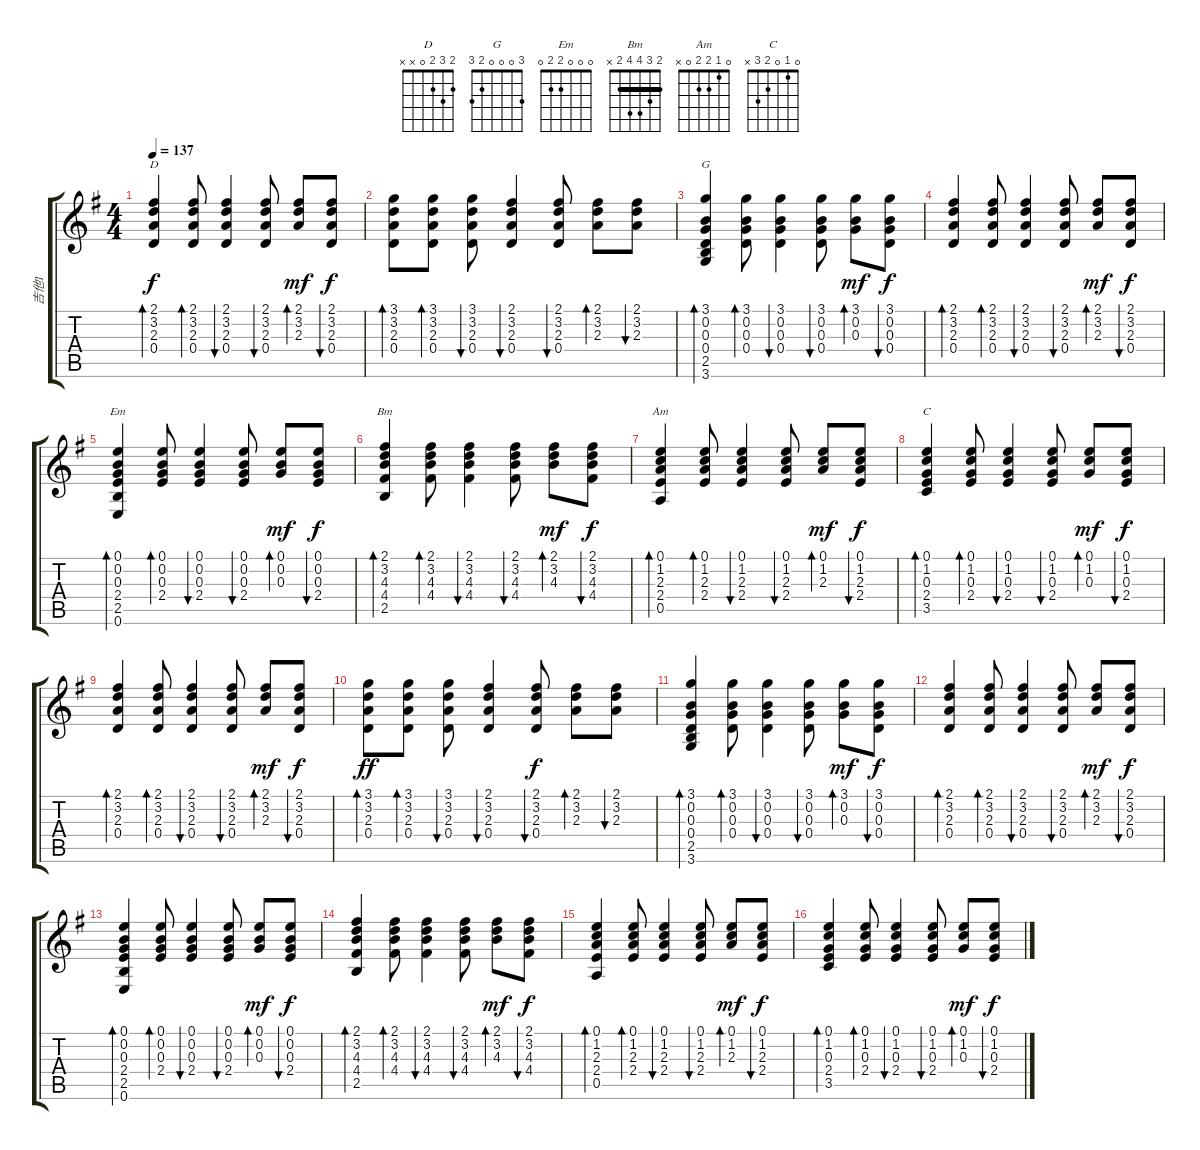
\track ("吉他1" "吉他1") {instrument acousticguitarsteel}
\staff {score tabs}
\tuning (E4 B3 G3 D3 A2 E2) {hide}
\chord ("D" 2 3 2 0 x x)
\chord ("G" 3 0 0 0 2 3)
\chord ("Em" 0 0 0 2 2 0)
\chord ("Bm" 2 3 4 4 2 x) {barre 2}
\chord ("Am" 0 1 2 2 0 x)
\chord ("C" 0 1 0 2 3 x)
\ts (4 4)
\tempo 137
\clef g2
\ks g
(2.1 3.2 2.3 0.4).4{bd 60 ch "D" dy f} (2.1 3.2 2.3 0.4).8{bd 60} (2.1 3.2 2.3 0.4).4{bu 60} (2.1 3.2 2.3 0.4).8{bu 60} (2.1 3.2 2.3).8{bd 60 dy mf} (2.1 3.2 2.3 0.4).8{bu 60 dy f} |
(3.1 3.2 2.3 0.4).8{bd 60} (3.1 3.2 2.3 0.4).8{bd 60} (3.1 3.2 2.3 0.4).8{bu 60} (2.1 3.2 2.3 0.4).4{bu 60} (2.1 3.2 2.3 0.4).8{bu 60} (2.1 3.2 2.3).8{bd 60} (2.1 3.2 2.3).8{bu 60} |
(3.1 0.2 0.3 0.4 2.5 3.6).4{bd 60 ch "G"} (3.1 0.2 0.3 0.4).8{bd 60} (3.1 0.2 0.3 0.4).4{bu 60} (3.1 0.2 0.3 0.4).8{bu 60} (3.1 0.2 0.3).8{bd 60 dy mf} (3.1 0.2 0.3 0.4).8{bu 60 dy f} |
(2.1 3.2 2.3 0.4).4{bd 60} (2.1 3.2 2.3 0.4).8{bd 60} (2.1 3.2 2.3 0.4).4{bu 60} (2.1 3.2 2.3 0.4).8{bu 60} (2.1 3.2 2.3).8{bd 60 dy mf} (2.1 3.2 2.3 0.4).8{bu 60 dy f} |
(0.1 0.2 0.3 2.4 2.5 0.6).4{bd 60 ch "Em"} (0.1 0.2 0.3 2.4).8{bd 60} (0.1 0.2 0.3 2.4).4{bu 60} (0.1 0.2 0.3 2.4).8{bu 60} (0.1 0.2 0.3).8{bd 60 dy mf} (0.1 0.2 0.3 2.4).8{bu 60 dy f} |
(2.1 3.2 4.3 4.4 2.5).4{bd 60 ch "Bm"} (2.1 3.2 4.3 4.4).8{bd 60} (2.1 3.2 4.3 4.4).4{bu 60} (2.1 3.2 4.3 4.4).8{bu 60} (2.1 3.2 4.3).8{bd 60 dy mf} (2.1 3.2 4.3 4.4).8{bu 60 dy f} |
(0.1 1.2 2.3 2.4 0.5).4{bd 60 ch "Am"} (0.1 1.2 2.3 2.4).8{bd 60} (0.1 1.2 2.3 2.4).4{bu 60} (0.1 1.2 2.3 2.4).8{bu 60} (0.1 1.2 2.3).8{bd 60 dy mf} (0.1 1.2 2.3 2.4).8{bu 60 dy f} |
(0.1 1.2 0.3 2.4 3.5).4{bd 60 ch "C"} (0.1 1.2 0.3 2.4).8{bd 60} (0.1 1.2 0.3 2.4).4{bu 60} (0.1 1.2 0.3 2.4).8{bu 60} (0.1 1.2 0.3).8{bd 60 dy mf} (0.1 1.2 0.3 2.4).8{bu 60 dy f} |
(2.1 3.2 2.3 0.4).4{bd 60} (2.1 3.2 2.3 0.4).8{bd 60} (2.1 3.2 2.3 0.4).4{bu 60} (2.1 3.2 2.3 0.4).8{bu 60} (2.1 3.2 2.3).8{bd 60 dy mf} (2.1 3.2 2.3 0.4).8{bu 60 dy f} |
(3.1 3.2 2.3 0.4).8{bd 60 dy ff} (3.1 3.2 2.3 0.4).8{bd 60} (3.1 3.2 2.3 0.4).8{bu 60} (2.1 3.2 2.3 0.4).4{bu 60} (2.1 3.2 2.3 0.4).8{bu 60 dy f} (2.1 3.2 2.3).8{bd 60} (2.1 3.2 2.3).8{bu 60} |
(3.1 0.2 0.3 0.4 2.5 3.6).4{bd 60} (3.1 0.2 0.3 0.4).8{bd 60} (3.1 0.2 0.3 0.4).4{bu 60} (3.1 0.2 0.3 0.4).8{bu 60} (3.1 0.2 0.3).8{bd 60 dy mf} (3.1 0.2 0.3 0.4).8{bu 60 dy f} |
(2.1 3.2 2.3 0.4).4{bd 60} (2.1 3.2 2.3 0.4).8{bd 60} (2.1 3.2 2.3 0.4).4{bu 60} (2.1 3.2 2.3 0.4).8{bu 60} (2.1 3.2 2.3).8{bd 60 dy mf} (2.1 3.2 2.3 0.4).8{bu 60 dy f} |
(0.1 0.2 0.3 2.4 2.5 0.6).4{bd 60} (0.1 0.2 0.3 2.4).8{bd 60} (0.1 0.2 0.3 2.4).4{bu 60} (0.1 0.2 0.3 2.4).8{bu 60} (0.1 0.2 0.3).8{bd 60 dy mf} (0.1 0.2 0.3 2.4).8{bu 60 dy f} |
(2.1 3.2 4.3 4.4 2.5).4{bd 60} (2.1 3.2 4.3 4.4).8{bd 60} (2.1 3.2 4.3 4.4).4{bu 60} (2.1 3.2 4.3 4.4).8{bu 60} (2.1 3.2 4.3).8{bd 60 dy mf} (2.1 3.2 4.3 4.4).8{bu 60 dy f} |
(0.1 1.2 2.3 2.4 0.5).4{bd 60} (0.1 1.2 2.3 2.4).8{bd 60} (0.1 1.2 2.3 2.4).4{bu 60} (0.1 1.2 2.3 2.4).8{bu 60} (0.1 1.2 2.3).8{bd 60 dy mf} (0.1 1.2 2.3 2.4).8{bu 60 dy f} |
(0.1 1.2 0.3 2.4 3.5).4{bd 60} (0.1 1.2 0.3 2.4).8{bd 60} (0.1 1.2 0.3 2.4).4{bu 60} (0.1 1.2 0.3 2.4).8{bu 60} (0.1 1.2 0.3).8{bd 60 dy mf} (0.1 1.2 0.3 2.4).8{bu 60 dy f}
